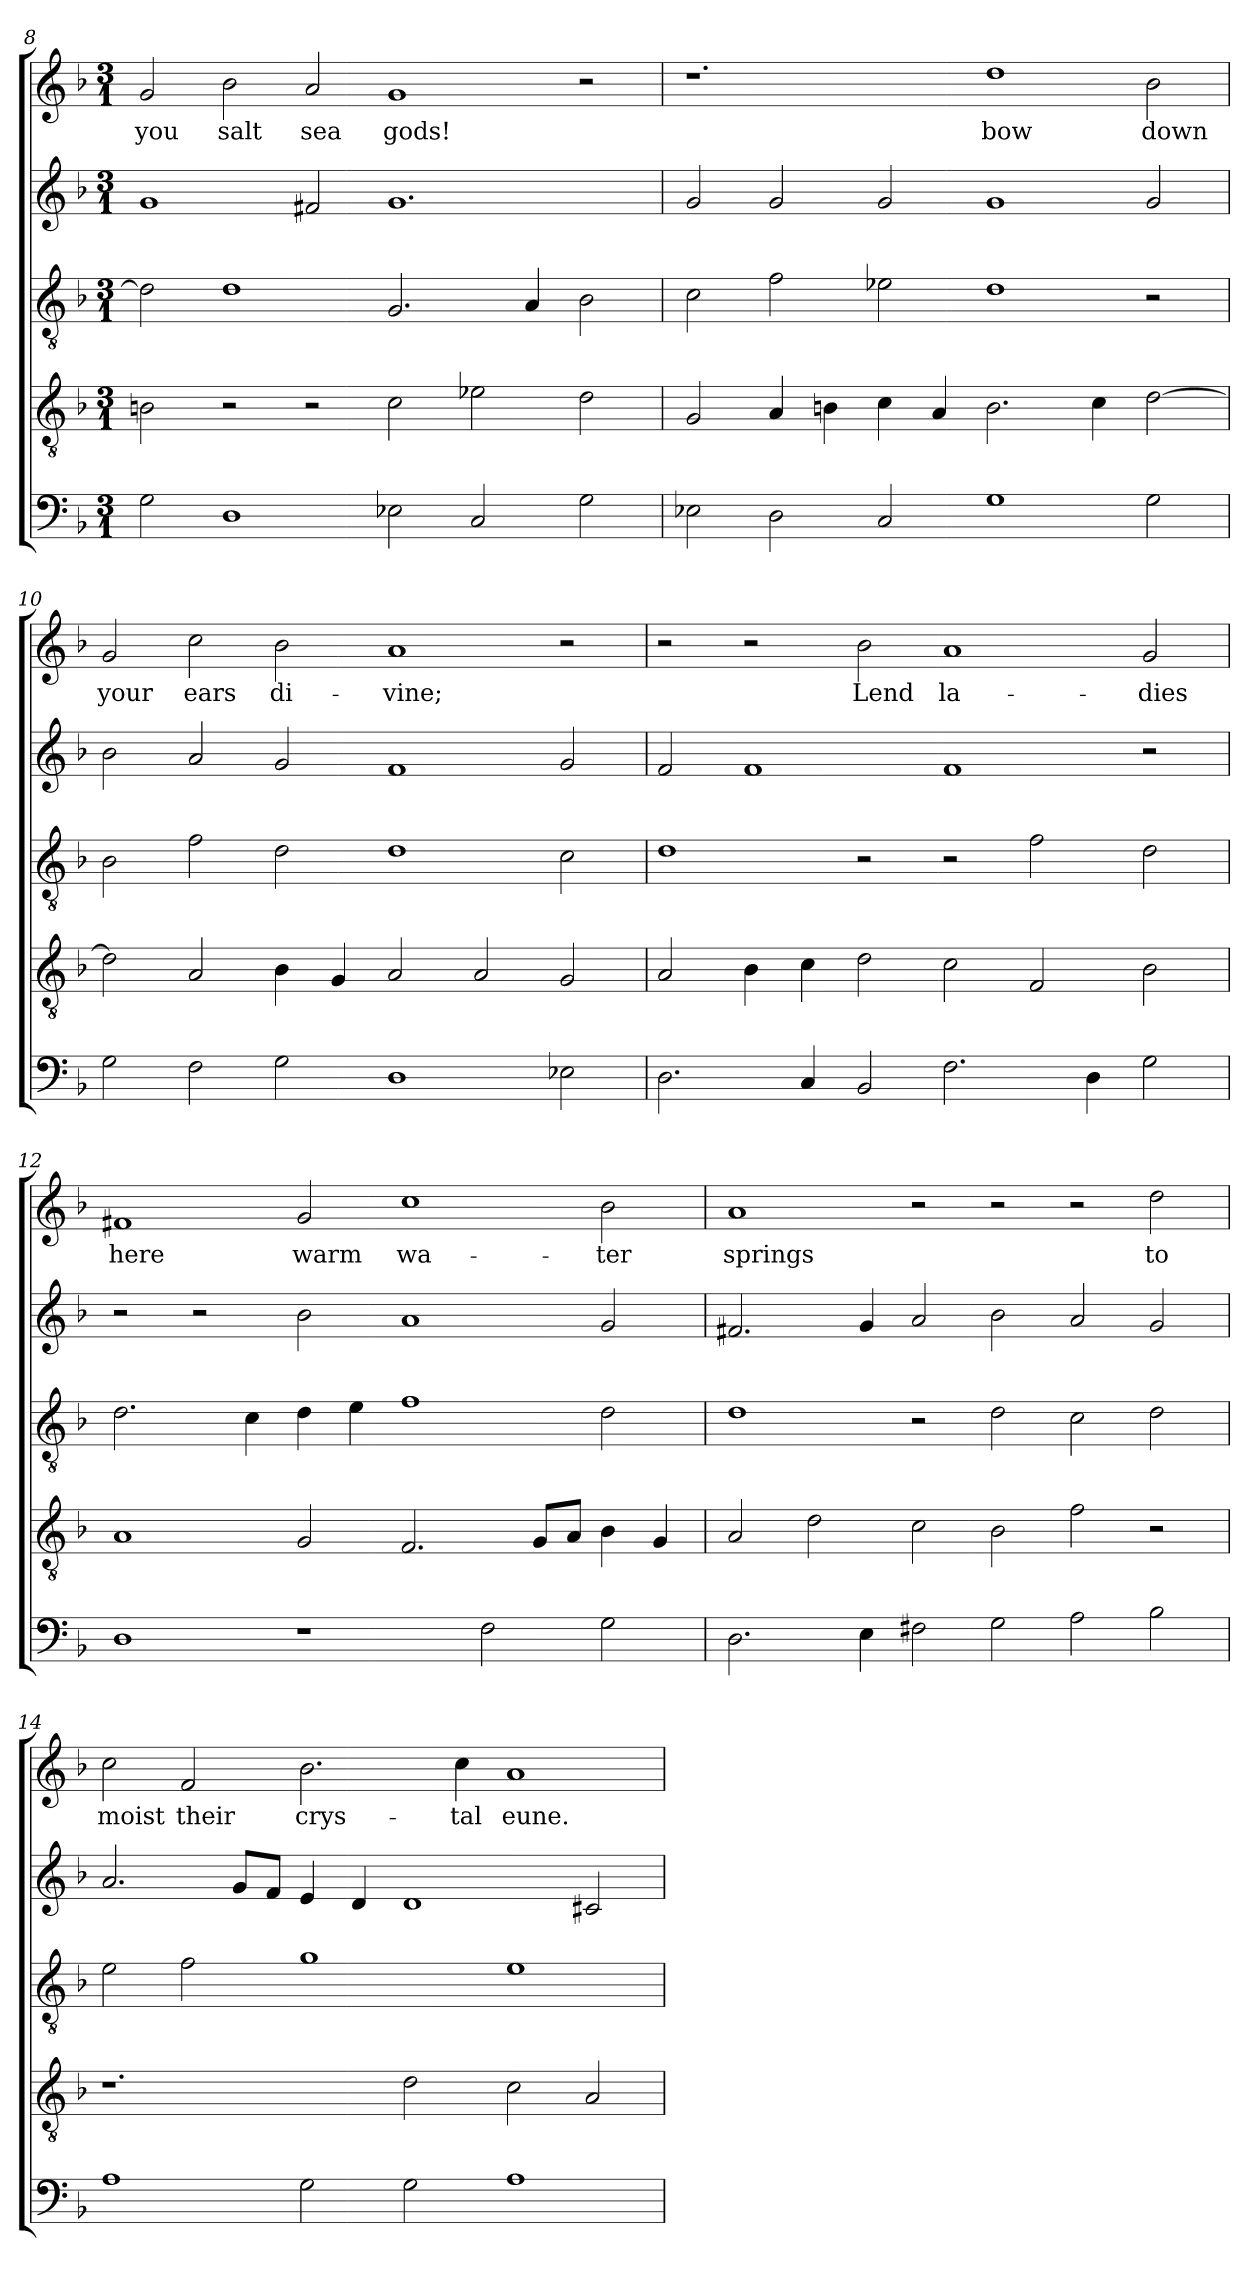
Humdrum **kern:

**kern	**kern	**kern	**kern	**kern	**text
*part5	*part4	*part3	*part2	*part1	*part1
*staff5	*staff4	*staff3	*staff2	*staff1	*staff1
*clefF4	*clefGv2	*clefGv2	*clefG2	*clefG2	*
*k[b-]	*k[b-]	*k[b-]	*k[b-]	*k[b-]	*
*F:	*F:	*F:	*F:	*F:	*
*M3/1	*M3/1	*M3/1	*M3/1	*M3/1	*
=8	=8	=8	=8	=8	=8
!	!	!	!	!	!LO:LY:b
2G\	2Bn\	2d\]	1g	2g/	you
!	!	!	!	!	!LO:LY:b
1D	2r	1d	.	2b-\	salt
!	!	!	!	!	!LO:LY:b
.	2r	.	2f#X/	2a/	sea
!	!	!	!	!	!LO:LY:b
2E-X\	2c\	2.G/	1.g	1g	gods!
2C/	2e-X\	.	.	.	.
.	.	4A/	.	.	.
2G\	2d\	2B-\	.	2r	.
=9	=9	=9	=9	=9	=9
2E-X\	2G/	2c\	2g/	1.r	.
2D\	4A/	2f\	2g/	.	.
.	4Bn\	.	.	.	.
2C/	4c\	2e-X\	2g/	.	.
.	4A/	.	.	.	.
!	!	!	!	!	!LO:LY:b
1G	2.B\	1d	1g	1dd	bow
.	4c\	.	.	.	.
!	!	!	!	!	!LO:LY:b
2G\	[2d\	2r	2g/	2b-\	down
!!LO:LB:g=z
=10	=10	=10	=10	=10	=10
!	!	!	!	!	!LO:LY:b
2G\	2d\]	2B-\	2b-\	2g/	your
!	!	!	!	!	!LO:LY:b
2F\	2A/	2f\	2a/	2cc\	ears
!	!	!	!	!	!LO:LY:b
2G\	4B-\	2d\	2g/	2b-\	di-
.	4G/	.	.	.	.
!	!	!	!	!	!LO:LY:b
1D	2A/	1d	1f	1a	-vine;
.	2A/	.	.	.	.
2E-X\	2G/	2c\	2g/	2r	.
=11	=11	=11	=11	=11	=11
2.D\	2A/	1d	2f/	2r	.
.	4B-\	.	1f	2r	.
4C/	4c\	.	.	.	.
!	!	!	!	!	!LO:LY:b
2BB-/	2d\	2r	.	2b-\	Lend
!	!	!	!	!	!LO:LY:b
2.F\	2c\	2r	1f	1a	la-
.	2F/	2f\	.	.	.
4D\	.	.	.	.	.
!	!	!	!	!	!LO:LY:b
2G\	2B-\	2d\	2r	2g/	-dies
=12	=12	=12	=12	=12	=12
!	!	!	!	!	!LO:LY:b
1D	1A	2.d\	2r	1f#X	here
.	.	.	2r	.	.
.	.	4c\	.	.	.
!	!	!	!	!	!LO:LY:b
1r	2G/	4d\	2b-\	2g/	warm
.	.	4e\	.	.	.
!	!	!	!	!	!LO:LY:b
.	2.F/	1f	1a	1cc	wa-
2F\	.	.	.	.	.
.	8G/L	.	.	.	.
.	8A/J	.	.	.	.
!	!	!	!	!	!LO:LY:b
2G\	4B-\	2d\	2g/	2b-\	-ter
.	4G/	.	.	.	.
=13	=13	=13	=13	=13	=13
!	!	!	!	!	!LO:LY:b
2.D\	2A/	1d	2.f#X/	1a	springs
.	2d\	.	.	.	.
4E\	.	.	4g/	.	.
2F#X\	2c\	2r	2a/	2r	.
2G\	2B-\	2d\	2b-\	2r	.
2A\	2f\	2c\	2a/	2r	.
!	!	!	!	!	!LO:LY:b
2B-\	2r	2d\	2g/	2dd\	to
!!LO:LB:g=z
=14	=14	=14	=14	=14	=14
!	!	!	!	!	!LO:LY:b
1A	1.r	2e\	2.a/	2cc\	moist
!	!	!	!	!	!LO:LY:b
.	.	2f\	.	2f/	their
.	.	.	8g/L	.	.
.	.	.	8f/J	.	.
!	!	!	!	!	!LO:LY:b
2G\	.	1g	4e/	2.b-\	crys-
.	.	.	4d/	.	.
2G\	2d\	.	1d	.	.
!	!	!	!	!	!LO:LY:b
.	.	.	.	4cc\	-tal
!	!	!	!	!	!LO:LY:b
1A	2c\	1e	.	1a	eune.
.	2A/	.	2c#X/	.	.
=	=	=	=	=	=
*-	*-	*-	*-	*-	*-
